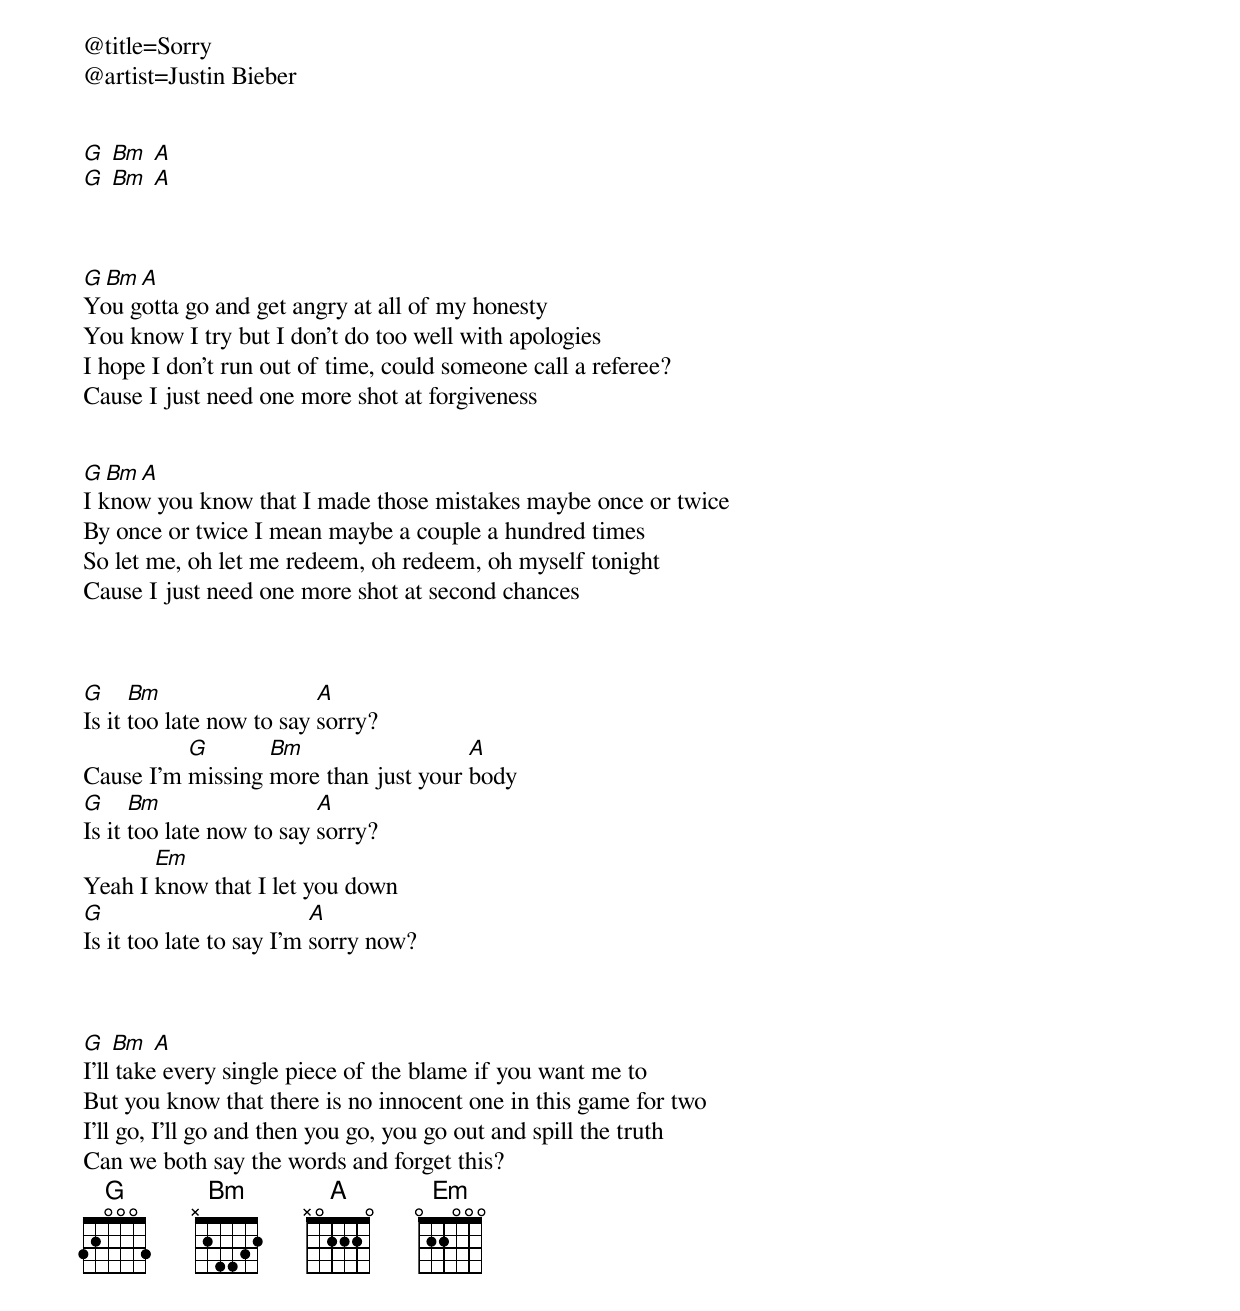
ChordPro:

@title=Sorry
@artist=Justin Bieber


[G] [Bm] [A]
[G] [Bm] [A]



[G][Bm][A]
You gotta go and get angry at all of my honesty
You know I try but I don't do too well with apologies
I hope I don't run out of time, could someone call a referee?
Cause I just need one more shot at forgiveness


[G][Bm][A]
I know you know that I made those mistakes maybe once or twice
By once or twice I mean maybe a couple a hundred times
So let me, oh let me redeem, oh redeem, oh myself tonight
Cause I just need one more shot at second chances



[G]Is it [Bm]too late now to say [A]sorry?
Cause I'm [G]missing [Bm]more than just your [A]body
[G]Is it [Bm]too late now to say [A]sorry?
Yeah I [Em]know that I let you down
[G]Is it too late to say I'm [A]sorry now?



[G] [Bm] [A]
I'll take every single piece of the blame if you want me to
But you know that there is no innocent one in this game for two
I'll go, I'll go and then you go, you go out and spill the truth
Can we both say the words and forget this?
